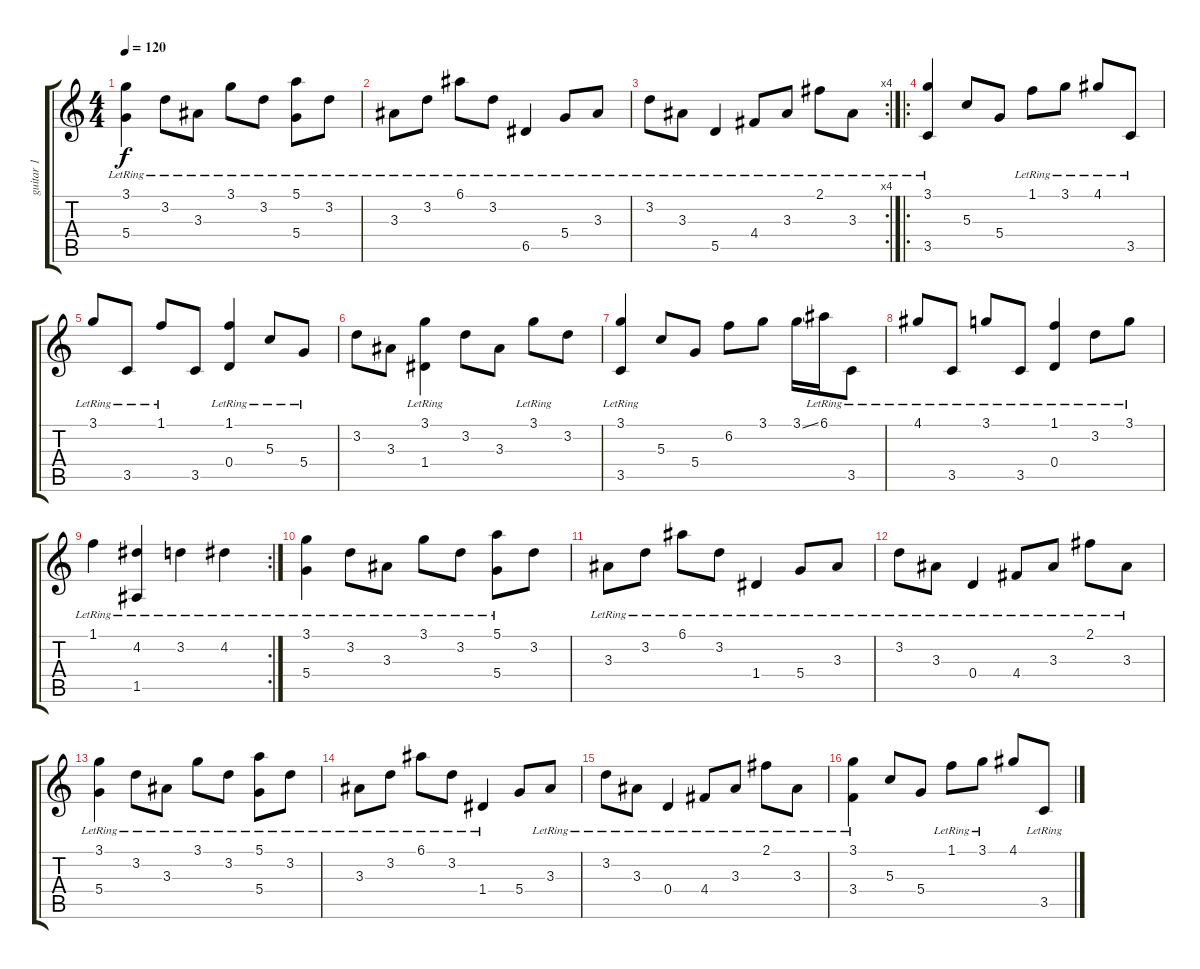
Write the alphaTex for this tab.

\track ("guitar 1" "guitar 1") {instrument acousticguitarsteel}
\staff {score tabs}
\tuning (E4 B3 G3 D3 A2 D2) {hide}
\ts (4 4)
\tempo 120
\clef g2
\ks c
(3.1{lr} 5.4).4{dy f instrument acousticguitarsteel} 3.2{lr}.8 3.3{lr}.8 3.1{lr}.8 3.2{lr}.8 (5.1{lr} 5.4{lr}).8 3.2{lr}.8 |
3.3{lr}.8 3.2{lr}.8 6.1{lr}.8 3.2{lr}.8 6.5{lr}.4 5.4{lr}.8 3.3{lr}.8 |
\rc 4
3.2{lr}.8 3.3{lr}.8 5.5{lr}.4 4.4{lr}.8 3.3{lr}.8 2.1{lr}.8 3.3{lr}.8 |
\ro
(3.1{lr} 3.5{lr}).4 5.3.8 5.4.8 1.1{lr}.8 3.1{lr}.8 4.1{lr}.8 3.5{lr}.8 |
3.1{lr}.8 3.5{lr}.8 1.1{lr}.8 3.5.8 (1.1{lr} 0.4{lr}).4 5.3{lr}.8 5.4{lr}.8 |
3.2.8 3.3.8 (3.1{lr} 1.4{lr}).4 3.2.8 3.3.8 3.1{lr}.8 3.2.8 |
(3.1{lr} 3.5{lr}).4 5.3.8 5.4.8 6.2.8 3.1.8 3.1{ss}.16 6.1{lr}.16 3.5{lr}.8 |
4.1{lr}.8 3.5{lr}.8 3.1{lr}.8 3.5{lr}.8 (1.1{lr} 0.4{lr}).4 3.2{lr}.8 3.1{lr}.8 |
\rc 2
1.1{lr}.4 (4.2{lr} 1.5{lr}).4 3.2{lr}.4 4.2{lr}.4 |
(3.1{lr} 5.4{lr}).4 3.2{lr}.8 3.3{lr}.8 3.1{lr}.8 3.2{lr}.8 (5.1{lr} 5.4).8 3.2.8 |
3.3{lr}.8 3.2{lr}.8 6.1{lr}.8 3.2{lr}.8 1.4{lr}.4 5.4{lr}.8 3.3{lr}.8 |
3.2{lr}.8 3.3{lr}.8 0.4{lr}.4 4.4{lr}.8 3.3{lr}.8 2.1{lr}.8 3.3{lr}.8 |
(3.1{lr} 5.4{lr}).4 3.2{lr}.8 3.3{lr}.8 3.1{lr}.8 3.2{lr}.8 (5.1{lr} 5.4).8 3.2{lr}.8 |
3.3{lr}.8 3.2{lr}.8 6.1{lr}.8 3.2{lr}.8 1.4{lr}.4 5.4.8 3.3{lr}.8 |
3.2{lr}.8 3.3{lr}.8 0.4{lr}.4 4.4{lr}.8 3.3{lr}.8 2.1{lr}.8 3.3{lr}.8 |
(3.1{lr} 3.4{lr}).4 5.3.8 5.4.8 1.1{lr}.8 3.1{lr}.8 4.1.8 3.5{lr}.8
